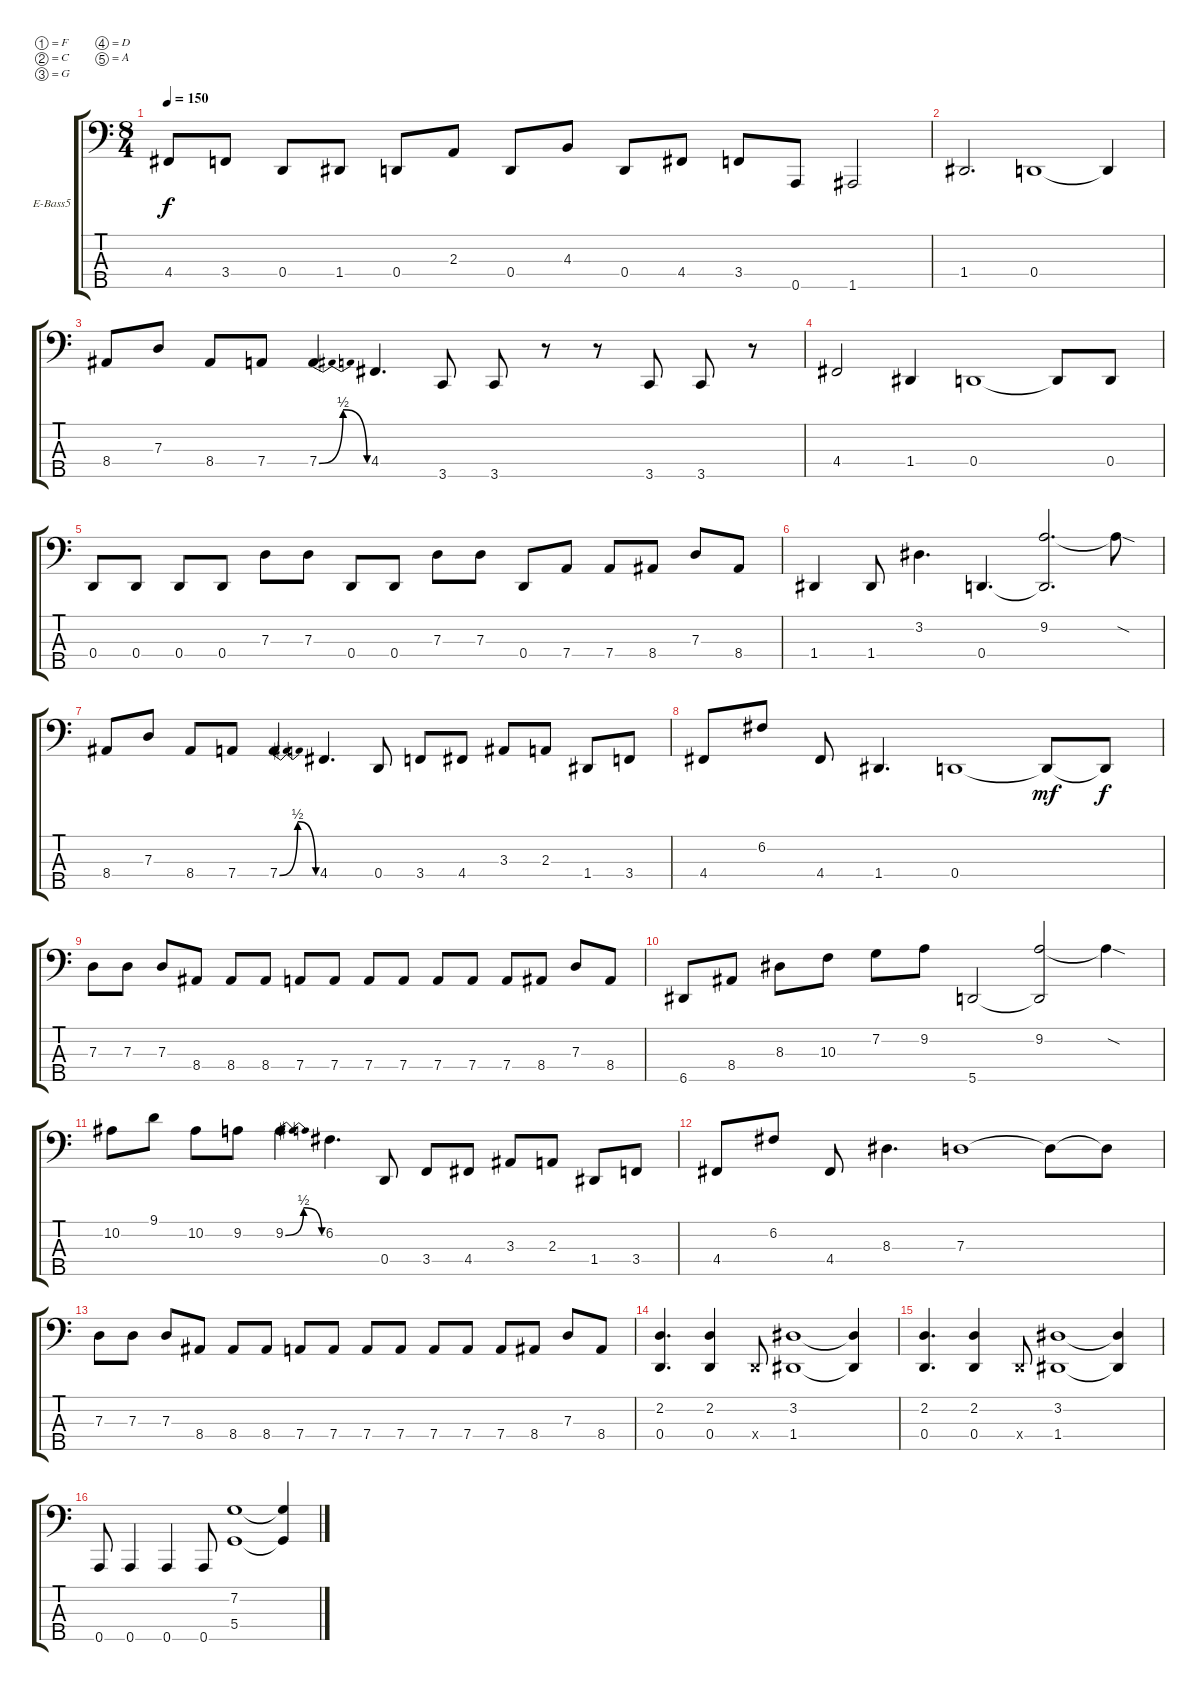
\bracketExtendMode groupsimilarinstruments
\firstSystemTrackNameOrientation horizontal
\otherSystemsTrackNameOrientation horizontal
\track ("Track 1" "E-Bass5") {instrument slapbass1}
\staff {score tabs}
\tuning (F2 C2 G1 D1 A0)
\ts (8 4)
\tempo 150
\clef f4
\ks c
4.4.8{dy f} 3.4.8 0.4.8 1.4.8 0.4.8 2.3.8 0.4.8 4.3.8 0.4.8 4.4.8 3.4.8 0.5.8 1.5.2 |
1.4.2{d} 0.4.1 0.4{t}.4 |
8.4.8 7.3.8 8.4.8 7.4.8 7.4{be (bendrelease 0 0 30 2 30 2 60 0)}.4 4.4.4{d} 3.5.8 3.5.8 r.8 r.8 3.5.8 3.5.8 r.8 |
4.4.2 1.4.4 0.4.1 0.4{t}.8 0.4.8 |
0.4.8 0.4.8 0.4.8 0.4.8 7.3.8 7.3.8 0.4.8 0.4.8 7.3.8 7.3.8 0.4.8 7.4.8 7.4.8 8.4.8 7.3.8 8.4.8 |
1.4.4 1.4.8 3.2.4{d} 0.4.4{d} (9.2 0.4{t}).2{d} 9.2{sod t}.8 |
8.4.8 7.3.8 8.4.8 7.4.8 7.4{be (bendrelease 0 0 30 2 30 2 60 0)}.4 4.4.4{d} 0.4.8 3.4.8 4.4.8 3.3.8 2.3.8 1.4.8 3.4.8 |
4.4.8 6.2.8 4.4.8 1.4.4{d} 0.4.1 0.4{t}.8{dy mf} 0.4{t}.8{dy f} |
7.3.8 7.3.8 7.3.8 8.4.8 8.4.8 8.4.8 7.4.8 7.4.8 7.4.8 7.4.8 7.4.8 7.4.8 7.4.8 8.4.8 7.3.8 8.4.8 |
6.5.8 8.4.8 8.3.8 10.3.8 7.2.8 9.2.8 5.5.2 (9.2 5.5{t}).2 9.2{sod t}.4 |
10.2.8 9.1.8 10.2.8 9.2.8 9.2{be (bendrelease 0 0 30 2 30 2 60 0)}.4 6.2.4{d} 0.4.8 3.4.8 4.4.8 3.3.8 2.3.8 1.4.8 3.4.8 |
4.4.8 6.2.8 4.4.8 8.3.4{d} 7.3.1 7.3{t}.8 7.3{t}.8 |
7.3.8 7.3.8 7.3.8 8.4.8 8.4.8 8.4.8 7.4.8 7.4.8 7.4.8 7.4.8 7.4.8 7.4.8 7.4.8 8.4.8 7.3.8 8.4.8 |
(2.2 0.4).4{d} (2.2 0.4).4 0.4{x}.8 (3.2 1.4).1 (3.2{t} 1.4{t}).4 |
(2.2 0.4).4{d} (2.2 0.4).4 0.4{x}.8 (3.2 1.4).1 (3.2{t} 1.4{t}).4 |
0.5.8 0.5.4 0.5.4 0.5.8 (7.2 5.4).1 (7.2{t} 5.4{t}).4
